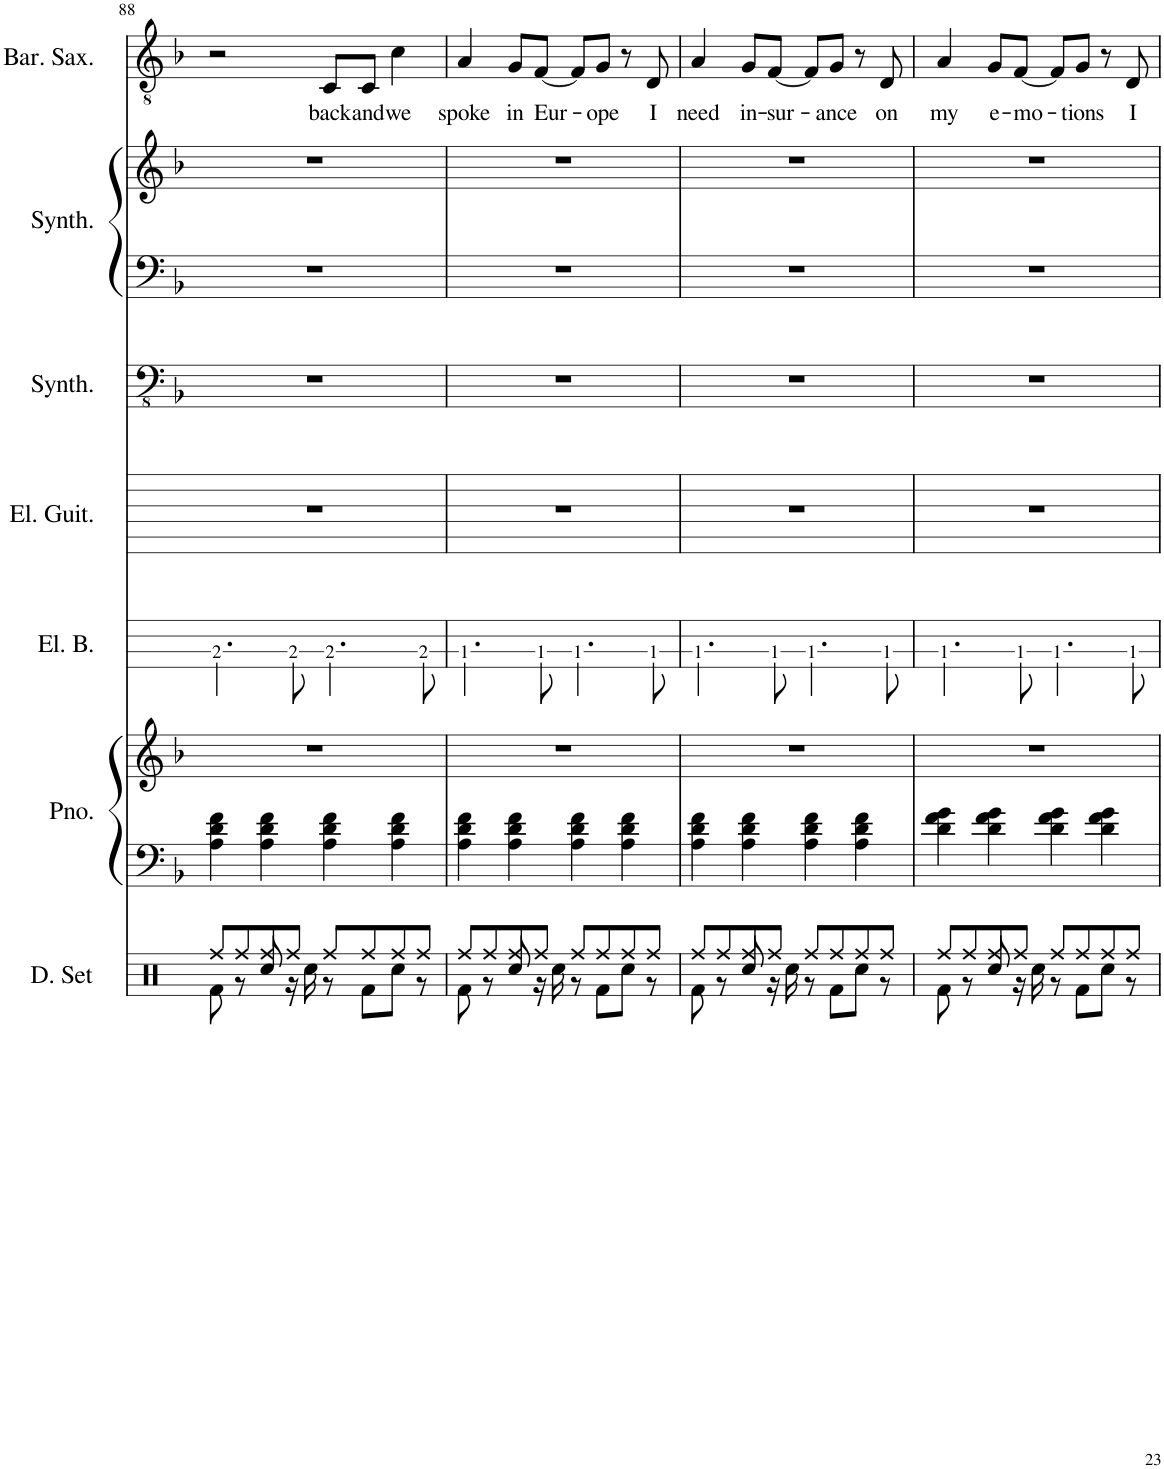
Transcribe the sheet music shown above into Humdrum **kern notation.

**kern	**kern	**kern	**kern	**kern	**kern	**kern	**kern	**kern	**text
*part7	*part6	*part6	*part5	*part4	*part3	*part2	*part2	*part1	*part1
*staff9	*staff8	*staff7	*staff6	*staff5	*staff4	*staff3	*staff2	*staff1	*staff1
*I"Drumset	*I"Piano	*	*I"Electric Bass	*I"Electric Guitar	*I"Bass Synthesizer	*I"Sine Synthesizer	*	*I"Baritone Saxophone	*
*I'D. Set	*I'Pno.	*	*I'El. B.	*I'El. Guit.	*I'Synth.	*I'Synth.	*	*I'Bar. Sax.	*
!!LO:PB:g=z
*clefX	*clefF4	*clefG2	*	*	*clefFv4	*clefF4	*clefG2	*clefGv2	*
*	*	*	*Trd7c12	*	*	*	*	*Trd12c21	*
*k[]	*k[b-]	*k[b-]	*k[b-]	*k[b-]	*k[b-]	*k[b-]	*k[b-]	*k[b-]	*
*M4/4	*M4/4	*M4/4	*M4/4	*M4/4	*M4/4	*M4/4	*M4/4	*M4/4	*
=88	=88	=88	=88	=88	=88	=88	=88	=88	=88
*^	*	*	*	*	*	*	*	*	*
8Rff/L	8Rf\	4A\ 4d\ 4f\	1r	4.BBn\	1r	1r	1r	1r	2r	.
8Rff/	8r	.	.	.	.	.	.	.	.	.
8Rff/	8Rcc/	4A\ 4d\ 4f\	.	.	.	.	.	.	.	.
8Rff/J	16r	.	.	8BB\	.	.	.	.	.	.
.	16Rcc\	.	.	.	.	.	.	.	.	.
!	!	!	!	!	!	!	!	!	!	!LO:LY:b
8Rff/L	8r	4A\ 4d\ 4f\	.	4.BB\	.	.	.	.	8C/L	back
!	!	!	!	!	!	!	!	!	!	!LO:LY:b
8Rff/	8Rf\L	.	.	.	.	.	.	.	8C/J	and
!	!	!	!	!	!	!	!	!	!	!LO:LY:b
8Rff/	8Rcc\J	4A\ 4d\ 4f\	.	.	.	.	.	.	4c\	we
8Rff/J	8r	.	.	8BB\	.	.	.	.	.	.
=89	=89	=89	=89	=89	=89	=89	=89	=89	=89	=89
!	!	!	!	!	!	!	!	!	!	!LO:LY:b
8Rff/L	8Rf\	4A\ 4d\ 4f\	1r	4.BB-\	1r	1r	1r	1r	4A/	spoke
8Rff/	8r	.	.	.	.	.	.	.	.	.
!	!	!	!	!	!	!	!	!	!	!LO:LY:b
8Rff/	8Rcc/	4A\ 4d\ 4f\	.	.	.	.	.	.	8G/L	in
!	!	!	!	!	!	!	!	!	!	!LO:LY:b
8Rff/J	16r	.	.	8BB-\	.	.	.	.	[8F/J	Eur-
.	16Rcc\	.	.	.	.	.	.	.	.	.
8Rff/L	8r	4A\ 4d\ 4f\	.	4.BB-\	.	.	.	.	8F/L]	.
!	!	!	!	!	!	!	!	!	!	!LO:LY:b
8Rff/	8Rf\L	.	.	.	.	.	.	.	8G/J	-ope
8Rff/	8Rcc\J	4A\ 4d\ 4f\	.	.	.	.	.	.	8r	.
!	!	!	!	!	!	!	!	!	!	!LO:LY:b
8Rff/J	8r	.	.	8BB-\	.	.	.	.	8D/	I
=90	=90	=90	=90	=90	=90	=90	=90	=90	=90	=90
!	!	!	!	!	!	!	!	!	!	!LO:LY:b
8Rff/L	8Rf\	4A\ 4d\ 4f\	1r	4.BB-\	1r	1r	1r	1r	4A/	need
8Rff/	8r	.	.	.	.	.	.	.	.	.
!	!	!	!	!	!	!	!	!	!	!LO:LY:b
8Rff/	8Rcc/	4A\ 4d\ 4f\	.	.	.	.	.	.	8G/L	in-
!	!	!	!	!	!	!	!	!	!	!LO:LY:b
8Rff/J	16r	.	.	8BB-\	.	.	.	.	[8F/J	-sur-
.	16Rcc\	.	.	.	.	.	.	.	.	.
8Rff/L	8r	4A\ 4d\ 4f\	.	4.BB-\	.	.	.	.	8F/L]	.
!	!	!	!	!	!	!	!	!	!	!LO:LY:b
8Rff/	8Rf\L	.	.	.	.	.	.	.	8G/J	-ance
8Rff/	8Rcc\J	4A\ 4d\ 4f\	.	.	.	.	.	.	8r	.
!	!	!	!	!	!	!	!	!	!	!LO:LY:b
8Rff/J	8r	.	.	8BB-\	.	.	.	.	8D/	on
=91	=91	=91	=91	=91	=91	=91	=91	=91	=91	=91
!	!	!	!	!	!	!	!	!	!	!LO:LY:b
8Rff/L	8Rf\	4d\ 4f\ 4g\	1r	4.BB-\	1r	1r	1r	1r	4A/	my
8Rff/	8r	.	.	.	.	.	.	.	.	.
!	!	!	!	!	!	!	!	!	!	!LO:LY:b
8Rff/	8Rcc/	4d\ 4f\ 4g\	.	.	.	.	.	.	8G/L	e-
!	!	!	!	!	!	!	!	!	!	!LO:LY:b
8Rff/J	16r	.	.	8BB-\	.	.	.	.	[8F/J	-mo-
.	16Rcc\	.	.	.	.	.	.	.	.	.
8Rff/L	8r	4d\ 4f\ 4g\	.	4.BB-\	.	.	.	.	8F/L]	.
!	!	!	!	!	!	!	!	!	!	!LO:LY:b
8Rff/	8Rf\L	.	.	.	.	.	.	.	8G/J	-tions
8Rff/	8Rcc\J	4d\ 4f\ 4g\	.	.	.	.	.	.	8r	.
!	!	!	!	!	!	!	!	!	!	!LO:LY:b
8Rff/J	8r	.	.	8BB-\	.	.	.	.	8D/	I
*v	*v	*	*	*	*	*	*	*	*	*
=	=	=	=	=	=	=	=	=	=
*-	*-	*-	*-	*-	*-	*-	*-	*-	*-
